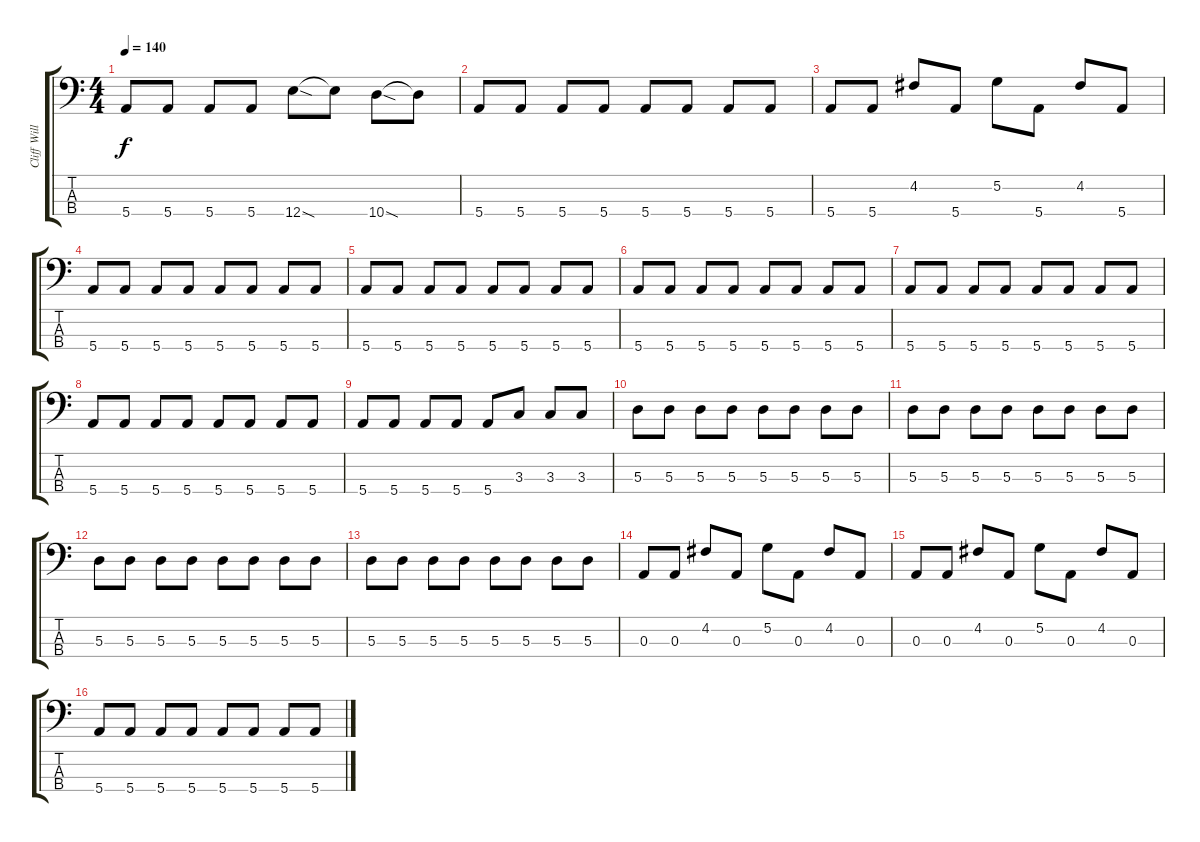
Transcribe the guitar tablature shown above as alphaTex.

\track ("Cliff Williams" "Cliff Will") {instrument electricbassfinger}
\staff {score tabs}
\tuning (G2 D2 A1 E1) {hide}
\ts (4 4)
\tempo 140
\clef f4
\ks c
5.4.8{dy f} 5.4.8 5.4.8 5.4.8 12.4{sod}.8 12.4{t}.8 10.4{sod}.8 10.4{t}.8 |
5.4.8 5.4.8 5.4.8 5.4.8 5.4.8 5.4.8 5.4.8 5.4.8 |
5.4.8 5.4.8 4.2.8 5.4.8 5.2.8 5.4.8 4.2.8 5.4.8 |
5.4.8 5.4.8 5.4.8 5.4.8 5.4.8 5.4.8 5.4.8 5.4.8 |
5.4.8 5.4.8 5.4.8 5.4.8 5.4.8 5.4.8 5.4.8 5.4.8 |
5.4.8 5.4.8 5.4.8 5.4.8 5.4.8 5.4.8 5.4.8 5.4.8 |
5.4.8 5.4.8 5.4.8 5.4.8 5.4.8 5.4.8 5.4.8 5.4.8 |
5.4.8 5.4.8 5.4.8 5.4.8 5.4.8 5.4.8 5.4.8 5.4.8 |
5.4.8 5.4.8 5.4.8 5.4.8 5.4.8 3.3.8 3.3.8 3.3.8 |
5.3.8 5.3.8 5.3.8 5.3.8 5.3.8 5.3.8 5.3.8 5.3.8 |
5.3.8 5.3.8 5.3.8 5.3.8 5.3.8 5.3.8 5.3.8 5.3.8 |
5.3.8 5.3.8 5.3.8 5.3.8 5.3.8 5.3.8 5.3.8 5.3.8 |
5.3.8 5.3.8 5.3.8 5.3.8 5.3.8 5.3.8 5.3.8 5.3.8 |
0.3.8 0.3.8 4.2.8 0.3.8 5.2.8 0.3.8 4.2.8 0.3.8 |
0.3.8 0.3.8 4.2.8 0.3.8 5.2.8 0.3.8 4.2.8 0.3.8 |
5.4.8 5.4.8 5.4.8 5.4.8 5.4.8 5.4.8 5.4.8 5.4.8
